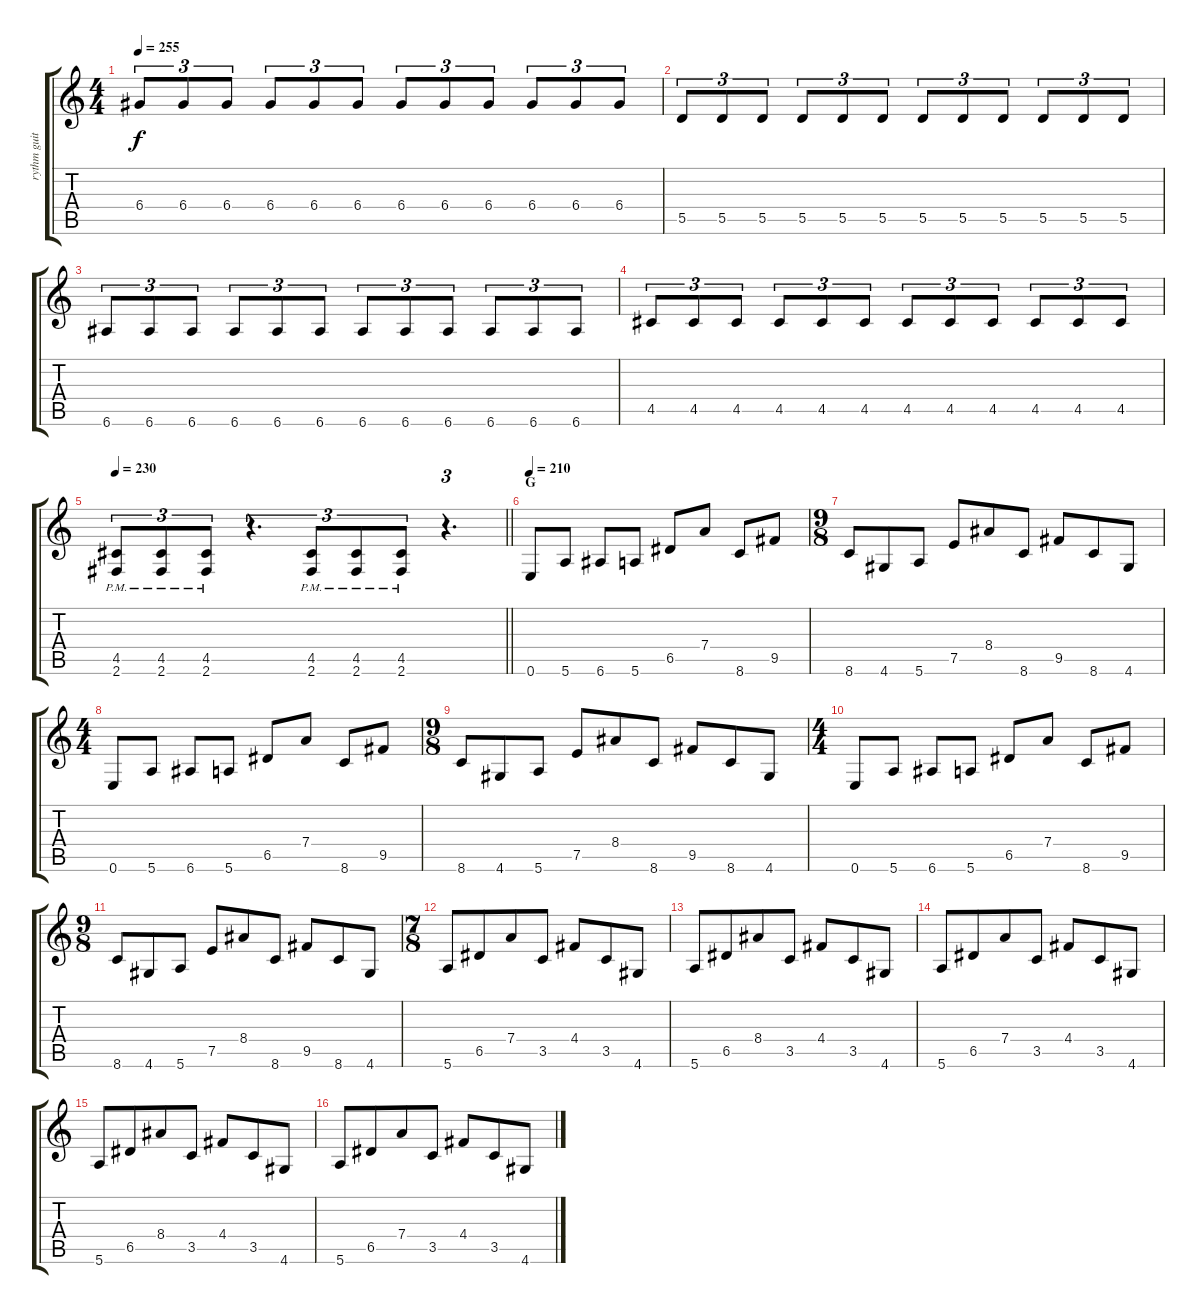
\track ("rythm guitar 2" "rythm guit") {instrument distortionguitar}
\staff {score tabs}
\tuning (E4 B3 G3 D3 A2 E2) {hide}
\ts (4 4)
\tempo 255
\clef g2
\ks c
6.4.8{tu (3 2) dy f} 6.4.8{tu (3 2)} 6.4.8{tu (3 2)} 6.4.8{tu (3 2)} 6.4.8{tu (3 2)} 6.4.8{tu (3 2)} 6.4.8{tu (3 2)} 6.4.8{tu (3 2)} 6.4.8{tu (3 2)} 6.4.8{tu (3 2)} 6.4.8{tu (3 2)} 6.4.8{tu (3 2)} |
5.5.8{tu (3 2)} 5.5.8{tu (3 2)} 5.5.8{tu (3 2)} 5.5.8{tu (3 2)} 5.5.8{tu (3 2)} 5.5.8{tu (3 2)} 5.5.8{tu (3 2)} 5.5.8{tu (3 2)} 5.5.8{tu (3 2)} 5.5.8{tu (3 2)} 5.5.8{tu (3 2)} 5.5.8{tu (3 2)} |
6.6.8{tu (3 2)} 6.6.8{tu (3 2)} 6.6.8{tu (3 2)} 6.6.8{tu (3 2)} 6.6.8{tu (3 2)} 6.6.8{tu (3 2)} 6.6.8{tu (3 2)} 6.6.8{tu (3 2)} 6.6.8{tu (3 2)} 6.6.8{tu (3 2)} 6.6.8{tu (3 2)} 6.6.8{tu (3 2)} |
4.5.8{tu (3 2)} 4.5.8{tu (3 2)} 4.5.8{tu (3 2)} 4.5.8{tu (3 2)} 4.5.8{tu (3 2)} 4.5.8{tu (3 2)} 4.5.8{tu (3 2)} 4.5.8{tu (3 2)} 4.5.8{tu (3 2)} 4.5.8{tu (3 2)} 4.5.8{tu (3 2)} 4.5.8{tu (3 2)} |
\tempo 230
\barLineRight lightlight
(4.5{pm} 2.6{pm}).8{tu (3 2)} (4.5{pm} 2.6{pm}).8{tu (3 2)} (4.5{pm} 2.6{pm}).8{tu (3 2)} r.4{d tu (3 2)} (4.5{pm} 2.6{pm}).8{tu (3 2)} (4.5{pm} 2.6{pm}).8{tu (3 2)} (4.5{pm} 2.6{pm}).8{tu (3 2)} r.4{d tu (3 2)} |
\section ("" "G")
\tempo 210
0.6.8 5.6.8 6.6.8 5.6.8 6.5.8 7.4.8 8.6.8 9.5.8 |
\ts (9 8)
8.6.8 4.6.8 5.6.8 7.5.8 8.4.8 8.6.8 9.5.8 8.6.8 4.6.8 |
\ts (4 4)
0.6.8 5.6.8 6.6.8 5.6.8 6.5.8 7.4.8 8.6.8 9.5.8 |
\ts (9 8)
8.6.8 4.6.8 5.6.8 7.5.8 8.4.8 8.6.8 9.5.8 8.6.8 4.6.8 |
\ts (4 4)
0.6.8 5.6.8 6.6.8 5.6.8 6.5.8 7.4.8 8.6.8 9.5.8 |
\ts (9 8)
8.6.8 4.6.8 5.6.8 7.5.8 8.4.8 8.6.8 9.5.8 8.6.8 4.6.8 |
\ts (7 8)
5.6.8 6.5.8 7.4.8 3.5.8 4.4.8 3.5.8 4.6.8 |
5.6.8 6.5.8 8.4.8 3.5.8 4.4.8 3.5.8 4.6.8 |
5.6.8 6.5.8 7.4.8 3.5.8 4.4.8 3.5.8 4.6.8 |
5.6.8 6.5.8 8.4.8 3.5.8 4.4.8 3.5.8 4.6.8 |
5.6.8 6.5.8 7.4.8 3.5.8 4.4.8 3.5.8 4.6.8
